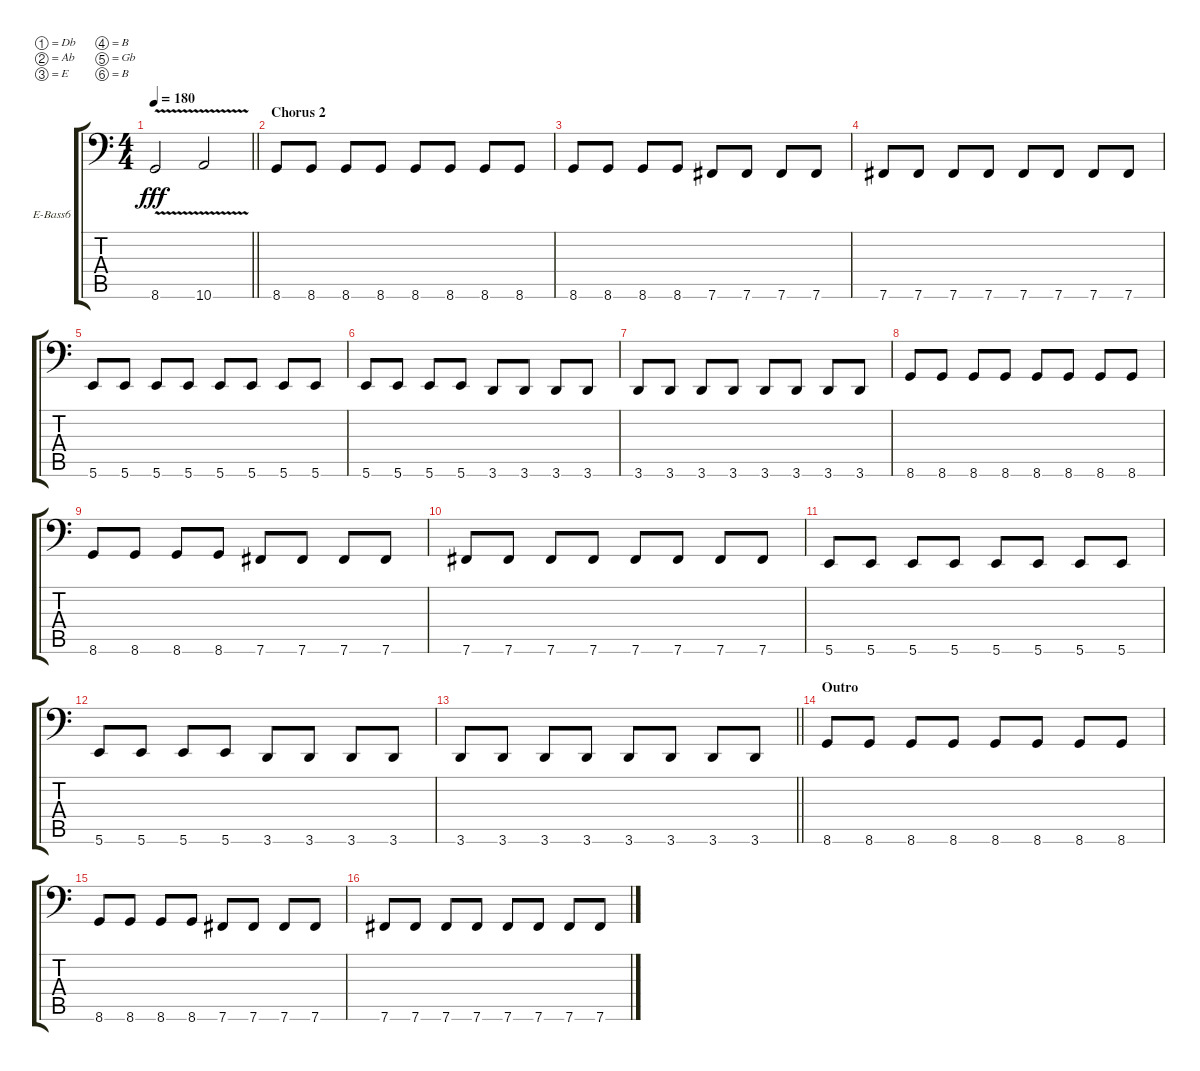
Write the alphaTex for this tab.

\bracketExtendMode groupsimilarinstruments
\firstSystemTrackNameOrientation horizontal
\otherSystemsTrackNameOrientation horizontal
\track ("Bass " "E-Bass6") {instrument electricbassfinger}
\staff {score tabs}
\tuning (Db3 Ab2 E2 B1 Gb1 B0)
\ts (4 4)
\tempo 180
\clef f4
\barLineRight lightlight
\ks c
8.6{v}.2{dy fff} 10.6{v}.2 |
\section ("" "Chorus 2")
8.6.8 8.6.8 8.6.8 8.6.8 8.6.8 8.6.8 8.6.8 8.6.8 |
8.6.8 8.6.8 8.6.8 8.6.8 7.6.8 7.6.8 7.6.8 7.6.8 |
7.6.8 7.6.8 7.6.8 7.6.8 7.6.8 7.6.8 7.6.8 7.6.8 |
5.6.8 5.6.8 5.6.8 5.6.8 5.6.8 5.6.8 5.6.8 5.6.8 |
5.6.8 5.6.8 5.6.8 5.6.8 3.6.8 3.6.8 3.6.8 3.6.8 |
3.6.8 3.6.8 3.6.8 3.6.8 3.6.8 3.6.8 3.6.8 3.6.8 |
8.6.8 8.6.8 8.6.8 8.6.8 8.6.8 8.6.8 8.6.8 8.6.8 |
8.6.8 8.6.8 8.6.8 8.6.8 7.6.8 7.6.8 7.6.8 7.6.8 |
7.6.8 7.6.8 7.6.8 7.6.8 7.6.8 7.6.8 7.6.8 7.6.8 |
5.6.8 5.6.8 5.6.8 5.6.8 5.6.8 5.6.8 5.6.8 5.6.8 |
5.6.8 5.6.8 5.6.8 5.6.8 3.6.8 3.6.8 3.6.8 3.6.8 |
\barLineRight lightlight
3.6.8 3.6.8 3.6.8 3.6.8 3.6.8 3.6.8 3.6.8 3.6.8 |
\section ("" "Outro ")
8.6.8 8.6.8 8.6.8 8.6.8 8.6.8 8.6.8 8.6.8 8.6.8 |
8.6.8 8.6.8 8.6.8 8.6.8 7.6.8 7.6.8 7.6.8 7.6.8 |
7.6.8 7.6.8 7.6.8 7.6.8 7.6.8 7.6.8 7.6.8 7.6.8
